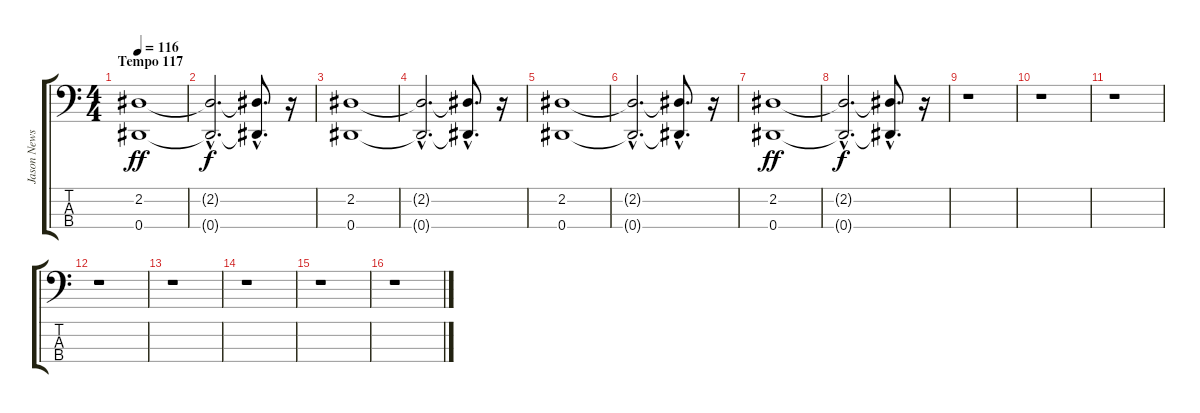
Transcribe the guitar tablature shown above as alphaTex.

\track ("Jason Newstead" "Jason News") {instrument electricbasspick}
\staff {score tabs}
\tuning (Gb2 Db2 Ab1 Eb1) {hide}
\ts (4 4)
\section ("" "Tempo 117")
\tempo 117
\tempo 116
\clef f4
\ks c
(2.2 0.4).1{dy ff} |
(2.2{hac t} 0.4{hac t}).2{d dy f} (2.2{hac t} 0.4{hac t}).8{d} r.16 |
(2.2 0.4).1 |
(2.2{hac t} 0.4{hac t}).2{d} (2.2{hac t} 0.4{hac t}).8{d} r.16 |
(2.2 0.4).1 |
(2.2{hac t} 0.4{hac t}).2{d} (2.2{hac t} 0.4{hac t}).8{d} r.16 |
(2.2 0.4).1{dy ff} |
(2.2{hac t} 0.4{hac t}).2{d dy f} (2.2{hac t} 0.4{hac t}).8{d} r.16 |
r.1 |
r.1 |
r.1 |
r.1 |
r.1 |
r.1 |
r.1 |
r.1
